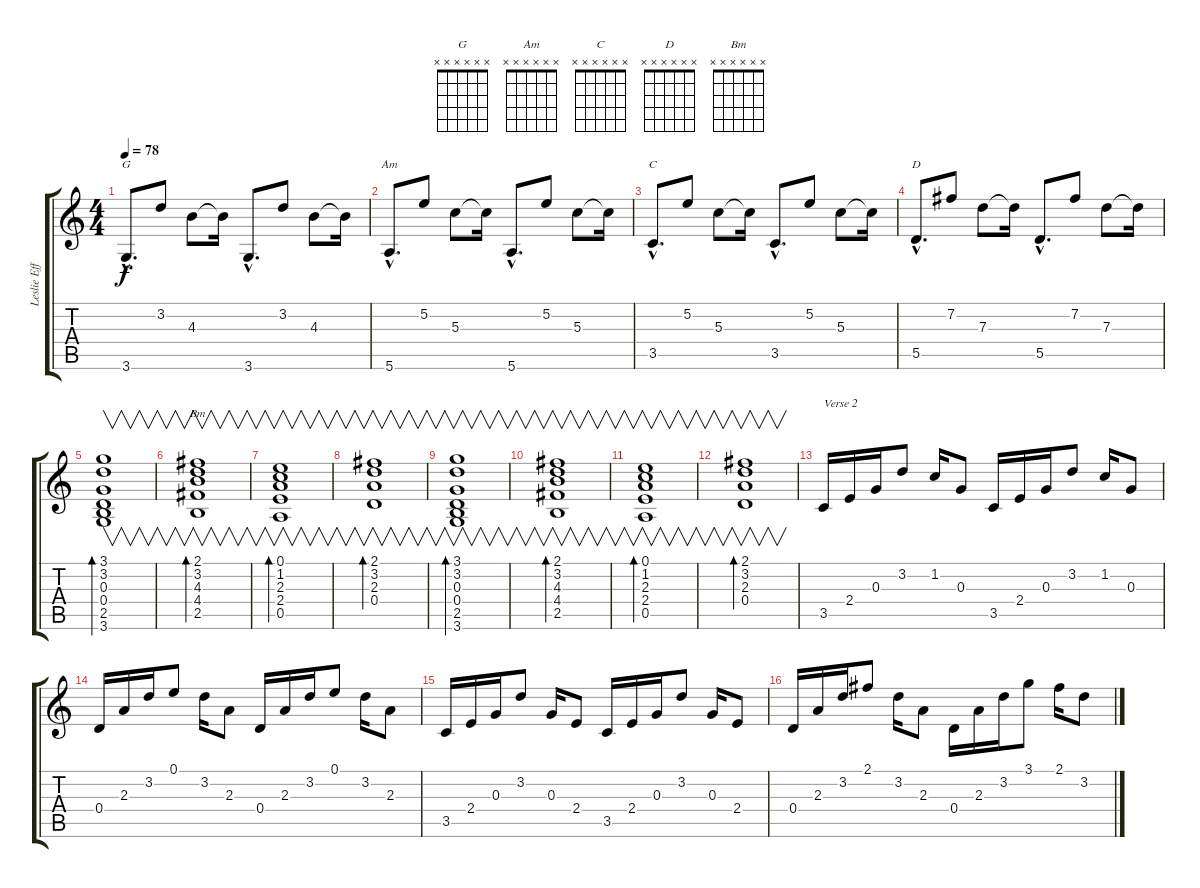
\track ("Leslie Effect Guitar" "Leslie Eff") {instrument electricguitarjazz}
\staff {score tabs}
\tuning (E4 B3 G3 D3 A2 E2) {hide}
\chord ("G" x x x x x x) {firstfret 0}
\chord ("Am" x x x x x x) {firstfret 0}
\chord ("C" x x x x x x) {firstfret 0}
\chord ("D" x x x x x x) {firstfret 0}
\chord ("Bm" x x x x x x) {firstfret 0}
\ts (4 4)
\tempo 78
\clef g2
\ks c
3.6{hac}.8{d ch "G" dy f} 3.2.8 4.3.8 4.3{t}.16 3.6{hac}.8{d} 3.2.8 4.3.8 4.3{t}.16 |
5.6{hac}.8{d ch "Am"} 5.2.8 5.3.8 5.3{t}.16 5.6{hac}.8{d} 5.2.8 5.3.8 5.3{t}.16 |
3.5{hac}.8{d ch "C"} 5.2.8 5.3.8 5.3{t}.16 3.5{hac}.8{d} 5.2.8 5.3.8 5.3{t}.16 |
5.5{hac}.8{d ch "D"} 7.2.8 7.3.8 7.3{t}.16 5.5{hac}.8{d} 7.2.8 7.3.8 7.3{t}.16 |
(3.1 3.2 0.3 0.4 2.5 3.6).1{v bd 120} |
(2.1 3.2 4.3 4.4 2.5).1{v bd 120 ch "Bm"} |
(0.1 1.2 2.3 2.4 0.5).1{v bd 120} |
(2.1 3.2 2.3 0.4).1{v bd 120} |
(3.1 3.2 0.3 0.4 2.5 3.6).1{v bd 120} |
(2.1 3.2 4.3 4.4 2.5).1{v bd 120} |
(0.1 1.2 2.3 2.4 0.5).1{v bd 120} |
(2.1 3.2 2.3 0.4).1{v bd 120} |
3.5.16{txt "Verse 2"} 2.4.16 0.3.16 3.2.8 1.2.16 0.3.8 3.5.16 2.4.16 0.3.16 3.2.8 1.2.16 0.3.8 |
0.4.16 2.3.16 3.2.16 0.1.8 3.2.16 2.3.8 0.4.16 2.3.16 3.2.16 0.1.8 3.2.16 2.3.8 |
3.5.16 2.4.16 0.3.16 3.2.8 0.3.16 2.4.8 3.5.16 2.4.16 0.3.16 3.2.8 0.3.16 2.4.8 |
0.4.16 2.3.16 3.2.16 2.1.8 3.2.16 2.3.8 0.4.16 2.3.16 3.2.16 3.1.8 2.1.16 3.2.8
